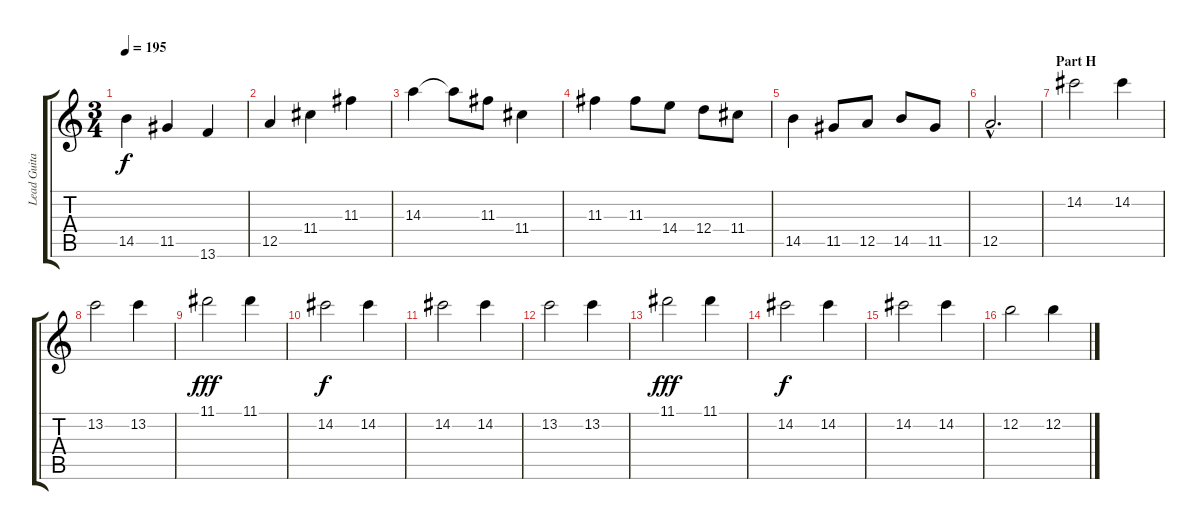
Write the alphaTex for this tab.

\track ("Lead Guitar" "Lead Guita") {instrument distortionguitar}
\staff {score tabs}
\tuning (E4 B3 G3 D3 A2 E2) {hide}
\ts (3 4)
\tempo 195
\clef g2
\ks c
14.5.4{dy f} 11.5.4 13.6.4 |
12.5.4 11.4.4 11.3.4 |
14.3.4 14.3{t}.8 11.3.8 11.4.4 |
11.3.4 11.3.8 14.4.8 12.4.8 11.4.8 |
14.5.4 11.5.8 12.5.8 14.5.8 11.5.8 |
12.5{hac}.2{d} |
\section ("" "Part H")
14.2.2 14.2.4 |
13.2.2 13.2.4 |
11.1.2{dy fff} 11.1.4 |
14.2.2{dy f} 14.2.4 |
14.2.2 14.2.4 |
13.2.2 13.2.4 |
11.1.2{dy fff} 11.1.4 |
14.2.2{dy f} 14.2.4 |
14.2.2 14.2.4 |
12.2.2 12.2.4
